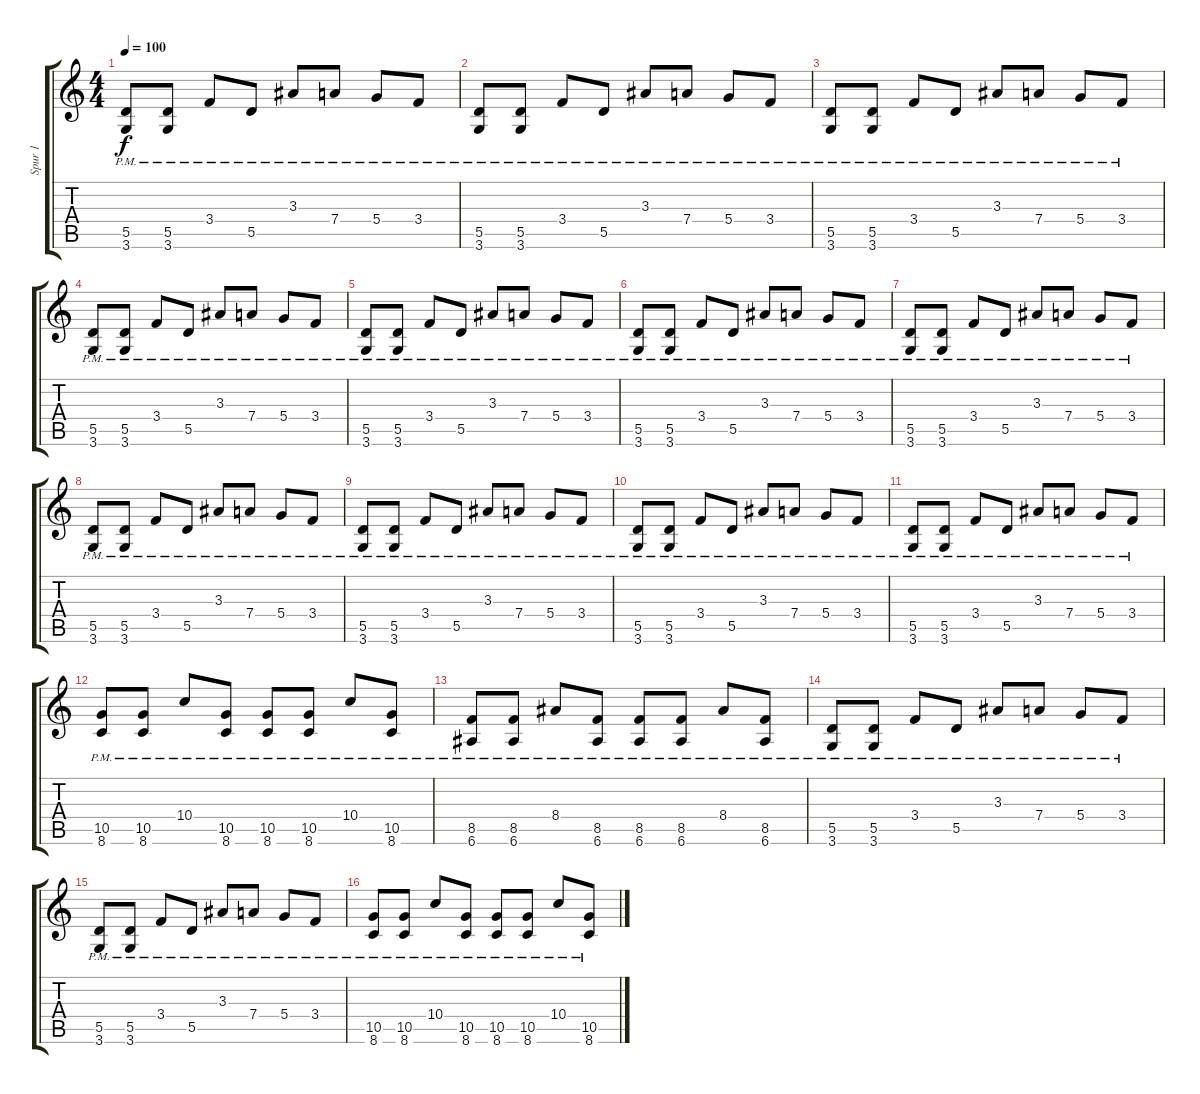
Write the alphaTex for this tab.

\track ("Spur 1" "Spur 1") {instrument electricguitarmuted}
\staff {score tabs}
\tuning (E4 B3 G3 D3 A2 E2) {hide}
\ts (4 4)
\tempo 100
\clef g2
\ks c
(5.5{pm} 3.6{pm}).8{dy f} (5.5{pm} 3.6{pm}).8 3.4{pm}.8 5.5{pm}.8 3.3{pm}.8 7.4{pm}.8 5.4{pm}.8 3.4{pm}.8 |
(5.5{pm} 3.6{pm}).8 (5.5{pm} 3.6{pm}).8 3.4{pm}.8 5.5{pm}.8 3.3{pm}.8 7.4{pm}.8 5.4{pm}.8 3.4{pm}.8 |
(5.5{pm} 3.6{pm}).8 (5.5{pm} 3.6{pm}).8 3.4{pm}.8 5.5{pm}.8 3.3{pm}.8 7.4{pm}.8 5.4{pm}.8 3.4{pm}.8 |
(5.5{pm} 3.6{pm}).8 (5.5{pm} 3.6{pm}).8 3.4{pm}.8 5.5{pm}.8 3.3{pm}.8 7.4{pm}.8 5.4{pm}.8 3.4{pm}.8 |
(5.5{pm} 3.6{pm}).8 (5.5{pm} 3.6{pm}).8 3.4{pm}.8 5.5{pm}.8 3.3{pm}.8 7.4{pm}.8 5.4{pm}.8 3.4{pm}.8 |
(5.5{pm} 3.6{pm}).8 (5.5{pm} 3.6{pm}).8 3.4{pm}.8 5.5{pm}.8 3.3{pm}.8 7.4{pm}.8 5.4{pm}.8 3.4{pm}.8 |
(5.5{pm} 3.6{pm}).8 (5.5{pm} 3.6{pm}).8 3.4{pm}.8 5.5{pm}.8 3.3{pm}.8 7.4{pm}.8 5.4{pm}.8 3.4{pm}.8 |
(5.5{pm} 3.6{pm}).8 (5.5{pm} 3.6{pm}).8 3.4{pm}.8 5.5{pm}.8 3.3{pm}.8 7.4{pm}.8 5.4{pm}.8 3.4{pm}.8 |
(5.5{pm} 3.6{pm}).8 (5.5{pm} 3.6{pm}).8 3.4{pm}.8 5.5{pm}.8 3.3{pm}.8 7.4{pm}.8 5.4{pm}.8 3.4{pm}.8 |
(5.5{pm} 3.6{pm}).8 (5.5{pm} 3.6{pm}).8 3.4{pm}.8 5.5{pm}.8 3.3{pm}.8 7.4{pm}.8 5.4{pm}.8 3.4{pm}.8 |
(5.5{pm} 3.6{pm}).8 (5.5{pm} 3.6{pm}).8 3.4{pm}.8 5.5{pm}.8 3.3{pm}.8 7.4{pm}.8 5.4{pm}.8 3.4{pm}.8 |
(10.5{pm} 8.6{pm}).8 (10.5{pm} 8.6{pm}).8 10.4{pm}.8 (10.5{pm} 8.6{pm}).8 (10.5{pm} 8.6{pm}).8 (10.5{pm} 8.6{pm}).8 10.4{pm}.8 (10.5{pm} 8.6{pm}).8 |
(8.5{pm} 6.6{pm}).8 (8.5{pm} 6.6{pm}).8 8.4{pm}.8 (8.5{pm} 6.6{pm}).8 (8.5{pm} 6.6{pm}).8 (8.5{pm} 6.6{pm}).8 8.4{pm}.8 (8.5{pm} 6.6{pm}).8 |
(5.5{pm} 3.6{pm}).8 (5.5{pm} 3.6{pm}).8 3.4{pm}.8 5.5{pm}.8 3.3{pm}.8 7.4{pm}.8 5.4{pm}.8 3.4{pm}.8 |
(5.5{pm} 3.6{pm}).8 (5.5{pm} 3.6{pm}).8 3.4{pm}.8 5.5{pm}.8 3.3{pm}.8 7.4{pm}.8 5.4{pm}.8 3.4{pm}.8 |
(10.5{pm} 8.6{pm}).8 (10.5{pm} 8.6{pm}).8 10.4{pm}.8 (10.5{pm} 8.6{pm}).8 (10.5{pm} 8.6{pm}).8 (10.5{pm} 8.6{pm}).8 10.4{pm}.8 (10.5{pm} 8.6{pm}).8
